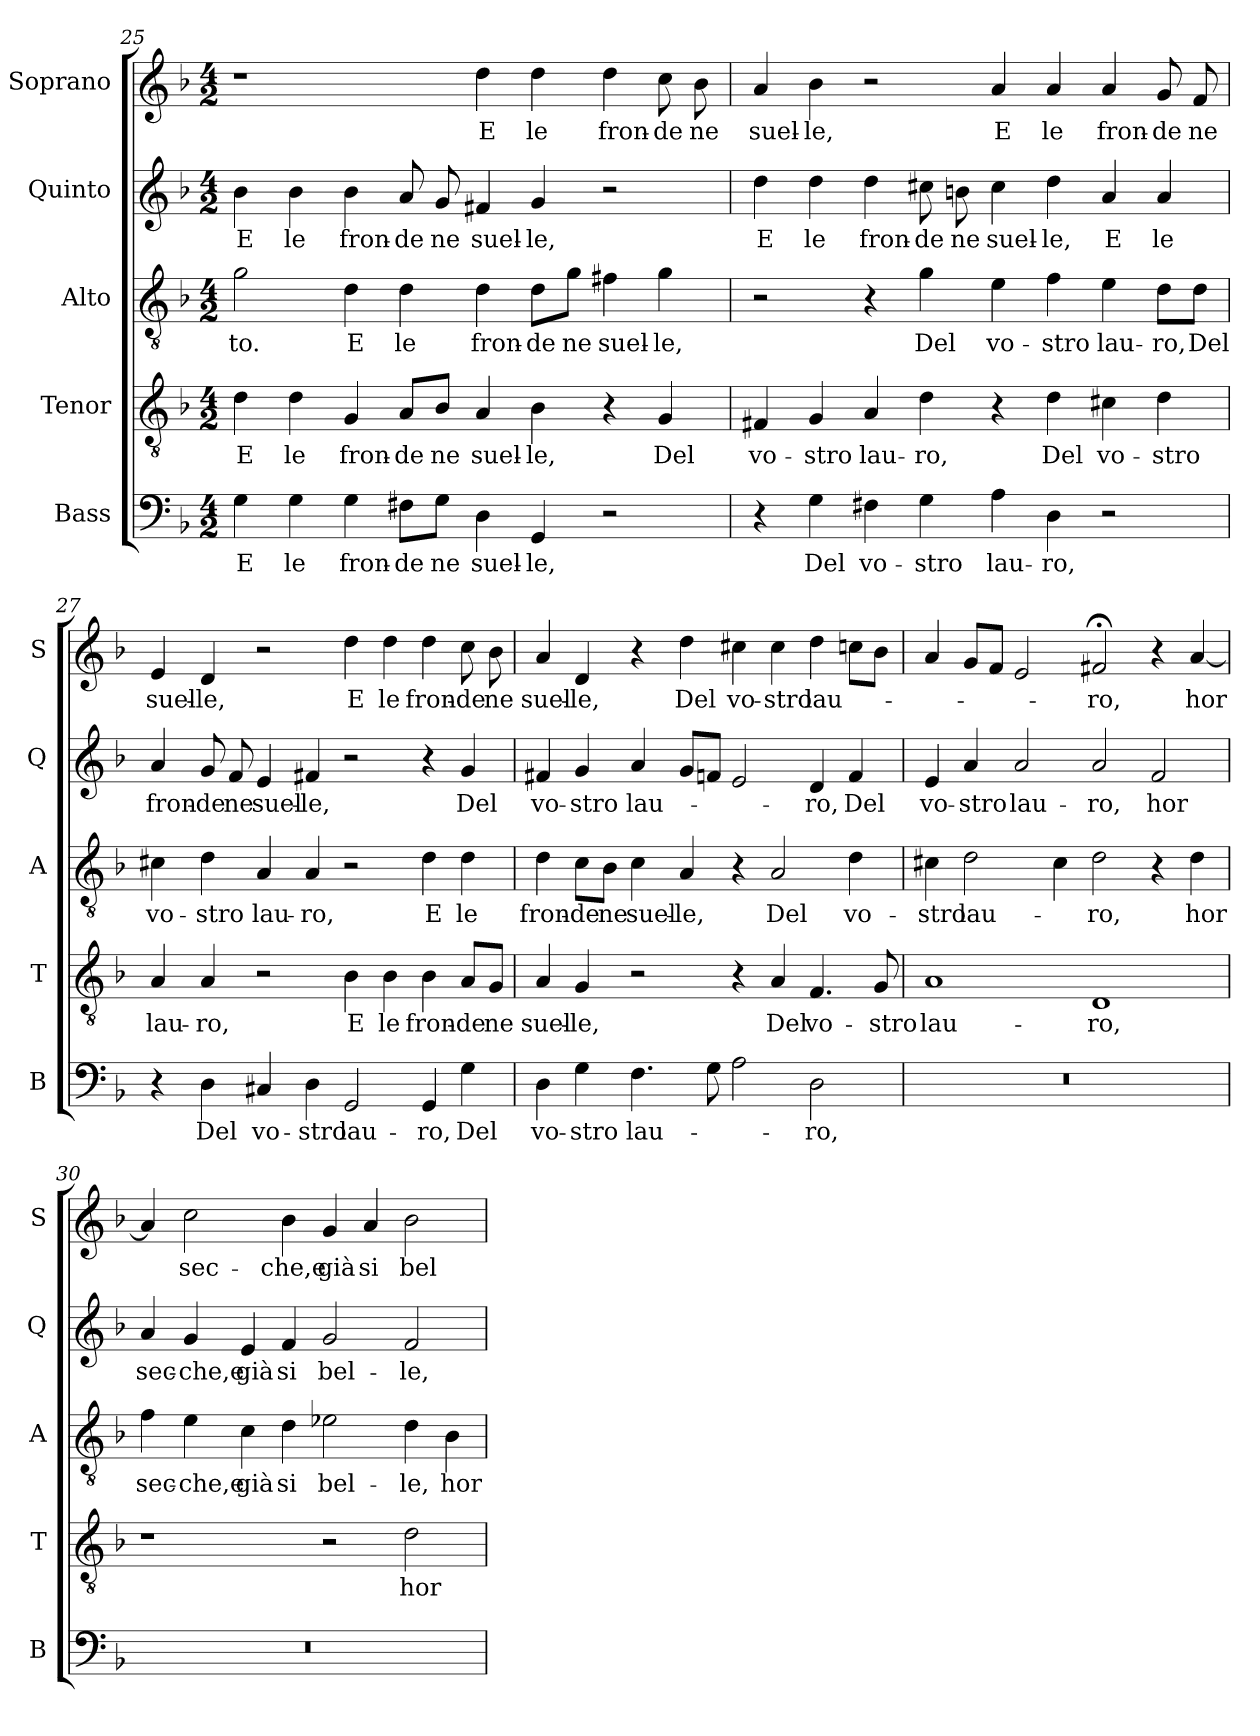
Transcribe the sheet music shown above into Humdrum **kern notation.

**kern	**text	**kern	**text	**kern	**text	**kern	**text	**kern	**text
*part5	*part5	*part4	*part4	*part3	*part3	*part2	*part2	*part1	*part1
*staff5	*staff5	*staff4	*staff4	*staff3	*staff3	*staff2	*staff2	*staff1	*staff1
*I"Bass	*	*I"Tenor	*	*I"Alto	*	*I"Quinto	*	*I"Soprano	*
*I'B	*	*I'T	*	*I'A	*	*I'Q	*	*I'S	*
*clefF4	*	*clefGv2	*	*clefGv2	*	*clefG2	*	*clefG2	*
*k[b-]	*	*k[b-]	*	*k[b-]	*	*k[b-]	*	*k[b-]	*
*F:	*	*F:	*	*F:	*	*F:	*	*F:	*
*M4/2	*	*M4/2	*	*M4/2	*	*M4/2	*	*M4/2	*
=25	=25	=25	=25	=25	=25	=25	=25	=25	=25
!	!LO:LY:b	!	!LO:LY:b	!	!LO:LY:b	!	!LO:LY:b	!	!
4G\	E	4d\	E	2g\	-to.	4b-\	E	1r	.
!	!LO:LY:b	!	!LO:LY:b	!	!	!	!LO:LY:b	!	!
4G\	le	4d\	le	.	.	4b-\	le	.	.
!	!LO:LY:b	!	!LO:LY:b	!	!LO:LY:b	!	!LO:LY:b	!	!
4G\	fron-	4G/	fron-	4d\	E	4b-\	fron-	.	.
!	!LO:LY:b	!	!LO:LY:b	!	!LO:LY:b	!	!LO:LY:b	!	!
8F#X\L	-de	8A/L	-de	4d\	le	8a/	-de	.	.
!	!LO:LY:b	!	!LO:LY:b	!	!	!	!LO:LY:b	!	!
8G\J	ne	8B-/J	ne	.	.	8g/	ne	.	.
!	!LO:LY:b	!	!LO:LY:b	!	!LO:LY:b	!	!LO:LY:b	!	!LO:LY:b
4D\	suel-	4A/	suel-	4d\	fron-	4f#X/	suel-	4dd\	E
!	!LO:LY:b	!	!LO:LY:b	!	!LO:LY:b	!	!LO:LY:b	!	!LO:LY:b
4GG/	-le,	4B-\	-le,	8d\L	-de	4g/	-le,	4dd\	le
!	!	!	!	!	!LO:LY:b	!	!	!	!
.	.	.	.	8g\J	ne	.	.	.	.
!	!	!	!	!	!LO:LY:b	!	!	!	!LO:LY:b
2r	.	4r	.	4f#X\	suel-	2r	.	4dd\	fron-
!	!	!	!LO:LY:b	!	!LO:LY:b	!	!	!	!LO:LY:b
.	.	4G/	Del	4g\	-le,	.	.	8cc\	-de
!	!	!	!	!	!	!	!	!	!LO:LY:b
.	.	.	.	.	.	.	.	8b-\	ne
!!LO:LB:g=z
=26	=26	=26	=26	=26	=26	=26	=26	=26	=26
!	!	!	!LO:LY:b	!	!	!	!LO:LY:b	!	!LO:LY:b
4r	.	4F#X/	vo-	2r	.	4dd\	E	4a/	suel-
!	!LO:LY:b	!	!LO:LY:b	!	!	!	!LO:LY:b	!	!LO:LY:b
4G\	Del	4G/	-stro	.	.	4dd\	le	4b-\	-le,
!	!LO:LY:b	!	!LO:LY:b	!	!	!	!LO:LY:b	!	!
4F#X\	vo-	4A/	lau-	4r	.	4dd\	fron-	2r	.
!	!LO:LY:b	!	!LO:LY:b	!	!LO:LY:b	!	!LO:LY:b	!	!
4G\	-stro	4d\	-ro,	4g\	Del	8cc#X\	-de	.	.
!	!	!	!	!	!	!	!LO:LY:b	!	!
.	.	.	.	.	.	8bn\	ne	.	.
!	!LO:LY:b	!	!	!	!LO:LY:b	!	!LO:LY:b	!	!LO:LY:b
4A\	lau-	4r	.	4e\	vo-	4cc#\	suel-	4a/	E
!	!LO:LY:b	!	!LO:LY:b	!	!LO:LY:b	!	!LO:LY:b	!	!LO:LY:b
4D\	-ro,	4d\	Del	4f\	-stro	4dd\	-le,	4a/	le
!	!	!	!LO:LY:b	!	!LO:LY:b	!	!LO:LY:b	!	!LO:LY:b
2r	.	4c#X\	vo-	4e\	lau-	4a/	E	4a/	fron-
!	!	!	!LO:LY:b	!	!LO:LY:b	!	!LO:LY:b	!	!LO:LY:b
.	.	4d\	-stro	8d\L	-ro,	4a/	le	8g/	-de
!	!	!	!	!	!LO:LY:b	!	!	!	!LO:LY:b
.	.	.	.	8d\J	Del	.	.	8f/	ne
=27	=27	=27	=27	=27	=27	=27	=27	=27	=27
!	!	!	!LO:LY:b	!	!LO:LY:b	!	!LO:LY:b	!	!LO:LY:b
4r	.	4A/	lau-	4c#X\	vo-	4a/	fron-	4e/	suel-
!	!LO:LY:b	!	!LO:LY:b	!	!LO:LY:b	!	!LO:LY:b	!	!LO:LY:b
4D\	Del	4A/	-ro,	4d\	-stro	8g/	-de	4d/	-le,
!	!	!	!	!	!	!	!LO:LY:b	!	!
.	.	.	.	.	.	8f/	ne	.	.
!	!LO:LY:b	!	!	!	!LO:LY:b	!	!LO:LY:b	!	!
4C#X/	vo-	2r	.	4A/	lau-	4e/	suel-	2r	.
!	!LO:LY:b	!	!	!	!LO:LY:b	!	!LO:LY:b	!	!
4D\	-stro	.	.	4A/	-ro,	4f#X/	-le,	.	.
!	!LO:LY:b	!	!LO:LY:b	!	!	!	!	!	!LO:LY:b
2GG/	lau-	4B-\	E	2r	.	2r	.	4dd\	E
!	!	!	!LO:LY:b	!	!	!	!	!	!LO:LY:b
.	.	4B-\	le	.	.	.	.	4dd\	le
!	!LO:LY:b	!	!LO:LY:b	!	!LO:LY:b	!	!	!	!LO:LY:b
4GG/	-ro,	4B-\	fron-	4d\	E	4r	.	4dd\	fron-
!	!LO:LY:b	!	!LO:LY:b	!	!LO:LY:b	!	!LO:LY:b	!	!LO:LY:b
4G\	Del	8A/L	-de	4d\	le	4g/	Del	8cc\	-de
!	!	!	!LO:LY:b	!	!	!	!	!	!LO:LY:b
.	.	8G/J	ne	.	.	.	.	8b-\	ne
!!LO:PB:g=z
=28	=28	=28	=28	=28	=28	=28	=28	=28	=28
!	!LO:LY:b	!	!LO:LY:b	!	!LO:LY:b	!	!LO:LY:b	!	!LO:LY:b
4D\	vo-	4A/	suel-	4d\	fron-	4f#X/	vo-	4a/	suel-
!	!LO:LY:b	!	!LO:LY:b	!	!LO:LY:b	!	!LO:LY:b	!	!LO:LY:b
4G\	-stro	4G/	-le,	8c\L	-de	4g/	-stro	4d/	-le,
!	!	!	!	!	!LO:LY:b	!	!	!	!
.	.	.	.	8B-\J	ne	.	.	.	.
!	!LO:LY:b	!	!	!	!LO:LY:b	!	!LO:LY:b	!	!
4.F\	lau-	2r	.	4c\	suel-	4a/	lau-	4r	.
!	!	!	!	!	!LO:LY:b	!	!	!	!LO:LY:b
.	.	.	.	4A/	-le,	8g/L	.	4dd\	Del
8G\	.	.	.	.	.	8fn/J	.	.	.
!	!	!	!	!	!	!	!	!	!LO:LY:b
2A\	.	4r	.	4r	.	2e/	.	4cc#X\	vo-
!	!	!	!LO:LY:b	!	!LO:LY:b	!	!	!	!LO:LY:b
.	.	4A/	Del	2A/	Del	.	.	4cc#\	-stro
!	!LO:LY:b	!	!LO:LY:b	!	!	!	!LO:LY:b	!	!LO:LY:b
2D\	-ro,	4.F/	vo-	.	.	4d/	-ro,	4dd\	lau-
!	!	!	!	!	!LO:LY:b	!	!LO:LY:b	!	!
.	.	.	.	4d\	vo-	4f/	Del	8ccn\L	.
!	!	!	!LO:LY:b	!	!	!	!	!	!
.	.	8G/	-stro	.	.	.	.	8b-\J	.
=29	=29	=29	=29	=29	=29	=29	=29	=29	=29
!	!	!	!LO:LY:b	!	!LO:LY:b	!	!LO:LY:b	!	!
0r	.	1A	lau-	4c#X\	-stro	4e/	vo-	4a/	.
!	!	!	!	!	!LO:LY:b	!	!LO:LY:b	!	!
.	.	.	.	2d\	lau-	4a/	-stro	8g/L	.
.	.	.	.	.	.	.	.	8f/J	.
!	!	!	!	!	!	!	!LO:LY:b	!	!
.	.	.	.	.	.	2a/	lau-	2e/	.
.	.	.	.	4c#\	.	.	.	.	.
!	!	!	!LO:LY:b	!	!LO:LY:b	!	!LO:LY:b	!	!LO:LY:b
.	.	1D	-ro,	2d\	-ro,	2a/	-ro,	2f#X;</	-ro,
!	!	!	!	!	!	!	!LO:LY:b	!	!
.	.	.	.	4r	.	2f/	hor	4r	.
!	!	!	!	!	!LO:LY:b	!	!	!	!LO:LY:b
.	.	.	.	4d\	hor	.	.	[4a/	hor
=30	=30	=30	=30	=30	=30	=30	=30	=30	=30
!	!	!	!	!	!LO:LY:b	!	!LO:LY:b	!	!
0r	.	1r	.	4f\	sec-	4a/	sec-	4a/]	.
!	!	!	!	!	!LO:LY:b	!	!LO:LY:b	!	!LO:LY:b
.	.	.	.	4e\	-che,e	4g/	-che,e	2cc\	sec-
!	!	!	!	!	!LO:LY:b	!	!LO:LY:b	!	!
.	.	.	.	4c\	già	4e/	già	.	.
!	!	!	!	!	!LO:LY:b	!	!LO:LY:b	!	!LO:LY:b
.	.	.	.	4d\	si	4f/	si	4b-\	-che,e
!	!	!	!	!	!LO:LY:b	!	!LO:LY:b	!	!LO:LY:b
.	.	2r	.	2e-X\	bel-	2g/	bel-	4g/	già
!	!	!	!	!	!	!	!	!	!LO:LY:b
.	.	.	.	.	.	.	.	4a/	si
!	!	!	!LO:LY:b	!	!LO:LY:b	!	!LO:LY:b	!	!LO:LY:b
.	.	2d\	hor	4d\	-le,	2f/	-le,	2b-\	bel-
!	!	!	!	!	!LO:LY:b	!	!	!	!
.	.	.	.	4B-\	hor	.	.	.	.
=	=	=	=	=	=	=	=	=	=
*-	*-	*-	*-	*-	*-	*-	*-	*-	*-
